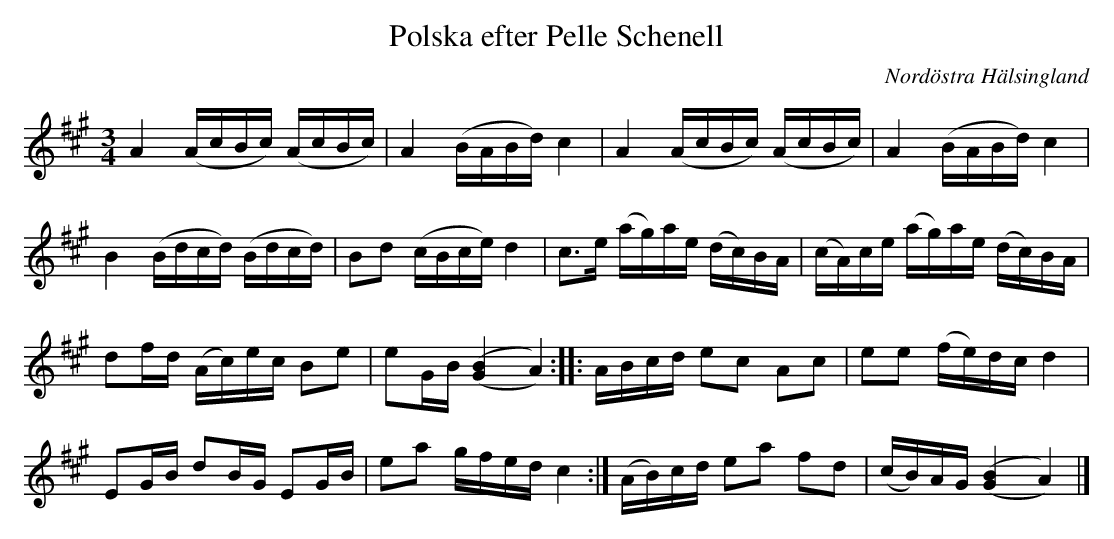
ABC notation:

X:1
T: Polska efter Pelle Schenell
O: Nordöstra Hälsingland
M: 3/4
L: 1/16
K: A
A4 (AcBc) (AcBc) | A4 (BABd) c4 | A4 (AcBc) (AcBc) | A4 (BABd) c4 |
B4 (Bdcd) (Bdcd) | B2d2 (cBce) d4 | c2>e2 (ag)ae (dc)BA | (cA)ce (ag)ae (dc)BA |
d2fd (Ac)ec B2e2 | e2GB [('B(G]4 A4)) :| |: ABcd e2c2 A2c2 | e2e2 (fe)dc d4 |
E2GB d2BG E2GB | e2a2 gfed c4 :| (AB)cd e2a2 f2d2 | (cB)AG [('B(G]4 A4)) |]
